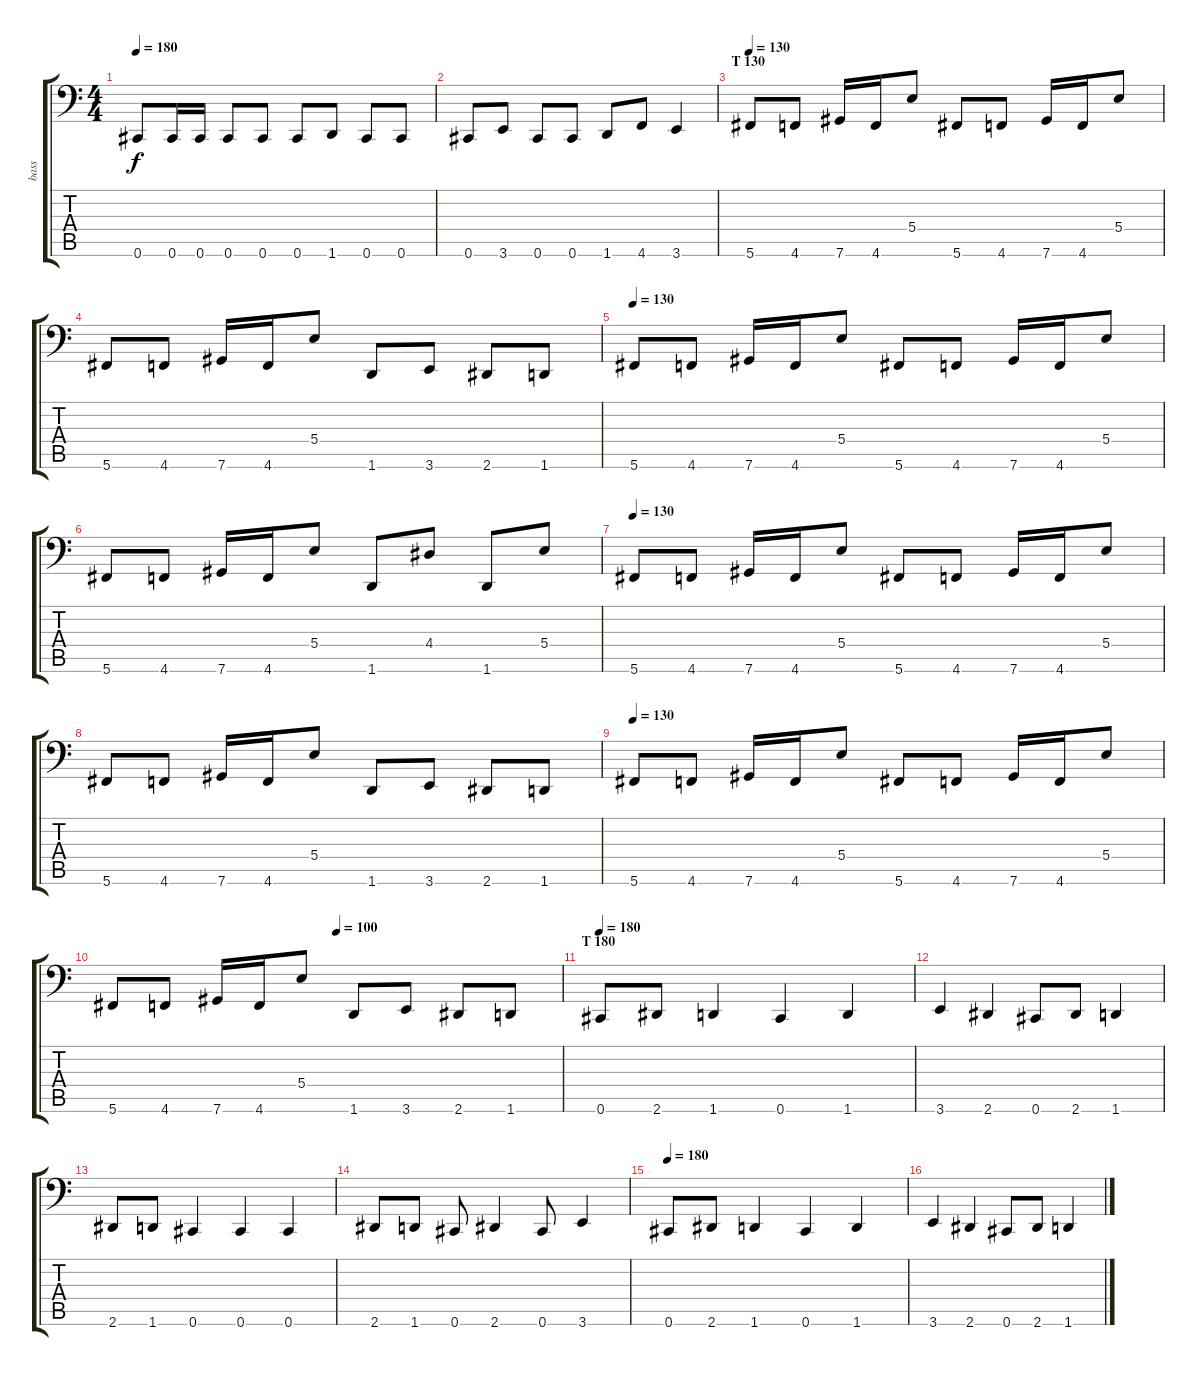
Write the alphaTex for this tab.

\track ("bass" "bass") {instrument electricbasspick}
\staff {score tabs}
\tuning (Db3 Ab2 E2 B1 Gb1 Db1) {hide}
\ts (4 4)
\tempo 180
\clef f4
\ks c
0.6.8{dy f} 0.6.16 0.6.16 0.6.8 0.6.8 0.6.8 1.6.8 0.6.8 0.6.8 |
0.6.8 3.6.8 0.6.8 0.6.8 1.6.8 4.6.8 3.6.4 |
\section ("" "T 130")
\tempo 130
5.6.8 4.6.8 7.6.16 4.6.16 5.4.8 5.6.8 4.6.8 7.6.16 4.6.16 5.4.8 |
5.6.8 4.6.8 7.6.16 4.6.16 5.4.8 1.6.8 3.6.8 2.6.8 1.6.8 |
\tempo 130
5.6.8 4.6.8 7.6.16 4.6.16 5.4.8 5.6.8 4.6.8 7.6.16 4.6.16 5.4.8 |
5.6.8 4.6.8 7.6.16 4.6.16 5.4.8 1.6.8 4.4.8 1.6.8 5.4.8 |
\tempo 130
5.6.8 4.6.8 7.6.16 4.6.16 5.4.8 5.6.8 4.6.8 7.6.16 4.6.16 5.4.8 |
5.6.8 4.6.8 7.6.16 4.6.16 5.4.8 1.6.8 3.6.8 2.6.8 1.6.8 |
\tempo 130
5.6.8 4.6.8 7.6.16 4.6.16 5.4.8 5.6.8 4.6.8 7.6.16 4.6.16 5.4.8 |
\tempo (100 0.5)
5.6.8 4.6.8 7.6.16 4.6.16 5.4.8 1.6.8 3.6.8 2.6.8 1.6.8 |
\section ("" "T 180")
\tempo 180
0.6.8 2.6.8 1.6.4 0.6.4 1.6.4 |
3.6.4 2.6.4 0.6.8 2.6.8 1.6.4 |
2.6.8 1.6.8 0.6.4 0.6.4 0.6.4 |
2.6.8 1.6.8 0.6.8 2.6.4 0.6.8 3.6.4 |
\tempo 180
0.6.8 2.6.8 1.6.4 0.6.4 1.6.4 |
3.6.4 2.6.4 0.6.8 2.6.8 1.6.4
